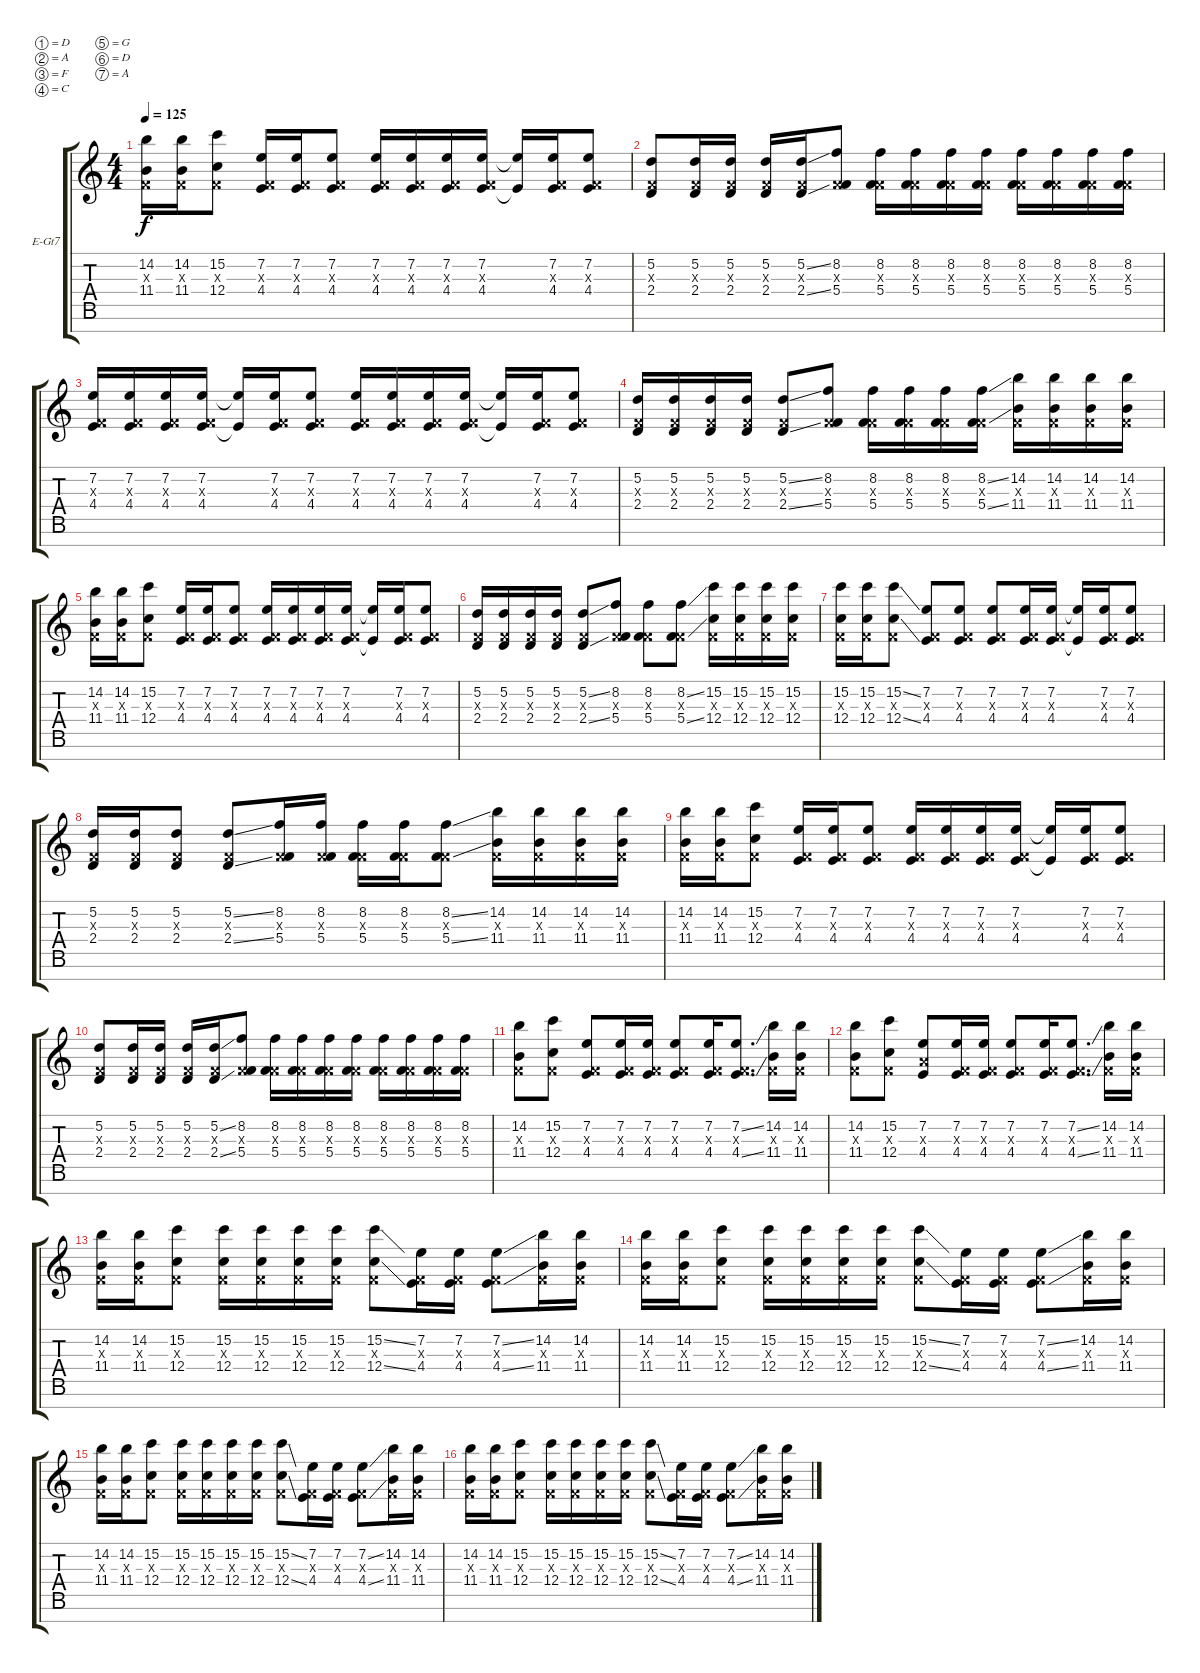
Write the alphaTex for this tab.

\bracketExtendMode groupsimilarinstruments
\firstSystemTrackNameOrientation horizontal
\otherSystemsTrackNameOrientation horizontal
\track ("Head" "E-Gt7") {instrument distortionguitar}
\staff {score tabs}
\tuning (D4 A3 F3 C3 G2 D2 A1)
\ts (4 4)
\tempo 125
\clef g2
\ks c
(14.2 0.3{x} 11.4).16{dy f} (14.2 0.3{x} 11.4).16 (15.2 0.3{x} 12.4).8 (7.2 0.3{x} 4.4).16 (7.2 0.3{x} 4.4).16 (7.2 0.3{x} 4.4).8 (7.2 0.3{x} 4.4).16 (7.2 0.3{x} 4.4).16 (7.2 0.3{x} 4.4).16 (7.2 0.3{x} 4.4).16 (7.2{t} 4.4{t}).16 (7.2 0.3{x} 4.4).16 (7.2 0.3{x} 4.4).8 |
(5.2 0.3{x} 2.4).8 (5.2 0.3{x} 2.4).16 (5.2 0.3{x} 2.4).16 (5.2 0.3{x} 2.4).16 (5.2{ss} 0.3{x} 2.4{ss}).16 (8.2 0.3{x} 5.4).8 (8.2 0.3{x} 5.4).16 (8.2 0.3{x} 5.4).16 (8.2 0.3{x} 5.4).16 (8.2 0.3{x} 5.4).16 (8.2 0.3{x} 5.4).16 (8.2 0.3{x} 5.4).16 (8.2 0.3{x} 5.4).16 (8.2 0.3{x} 5.4).16 |
(7.2 0.3{x} 4.4).16 (7.2 0.3{x} 4.4).16 (7.2 0.3{x} 4.4).16 (7.2 0.3{x} 4.4).16 (7.2{t} 4.4{t}).16 (7.2 0.3{x} 4.4).16 (7.2 0.3{x} 4.4).8 (7.2 0.3{x} 4.4).16 (7.2 0.3{x} 4.4).16 (7.2 0.3{x} 4.4).16 (7.2 0.3{x} 4.4).16 (7.2{t} 4.4{t}).16 (7.2 0.3{x} 4.4).16 (7.2 0.3{x} 4.4).8 |
(5.2 0.3{x} 2.4).16 (5.2 0.3{x} 2.4).16 (5.2 0.3{x} 2.4).16 (5.2 0.3{x} 2.4).16 (5.2{ss} 0.3{x} 2.4{ss}).8 (8.2 0.3{x} 5.4).8 (8.2 0.3{x} 5.4).16 (8.2 0.3{x} 5.4).16 (8.2 0.3{x} 5.4).16 (8.2{ss} 0.3{x} 5.4{ss}).16 (14.2 0.3{x} 11.4).16 (14.2 0.3{x} 11.4).16 (14.2 0.3{x} 11.4).16 (14.2 0.3{x} 11.4).16 |
(14.2 0.3{x} 11.4).16 (14.2 0.3{x} 11.4).16 (15.2 0.3{x} 12.4).8 (7.2 0.3{x} 4.4).16 (7.2 0.3{x} 4.4).16 (7.2 0.3{x} 4.4).8 (7.2 0.3{x} 4.4).16 (7.2 0.3{x} 4.4).16 (7.2 0.3{x} 4.4).16 (7.2 0.3{x} 4.4).16 (7.2{t} 4.4{t}).16 (7.2 0.3{x} 4.4).16 (7.2 0.3{x} 4.4).8 |
(5.2 0.3{x} 2.4).16 (5.2 0.3{x} 2.4).16 (5.2 0.3{x} 2.4).16 (5.2 0.3{x} 2.4).16 (5.2{ss} 0.3{x} 2.4{ss}).8 (8.2 0.3{x} 5.4).8 (8.2 0.3{x} 5.4).8 (8.2{ss} 0.3{x} 5.4{ss}).8 (15.2 0.3{x} 12.4).16 (15.2 0.3{x} 12.4).16 (15.2 0.3{x} 12.4).16 (15.2 0.3{x} 12.4).16 |
(15.2 0.3{x} 12.4).16 (15.2 0.3{x} 12.4).16 (15.2{ss} 0.3{x} 12.4{ss}).8 (7.2 0.3{x} 4.4).8 (7.2 0.3{x} 4.4).8 (7.2 0.3{x} 4.4).8 (7.2 0.3{x} 4.4).16 (7.2 0.3{x} 4.4).16 (7.2{t} 4.4{t}).16 (7.2 0.3{x} 4.4).16 (7.2 0.3{x} 4.4).8 |
(5.2 0.3{x} 2.4).16 (5.2 0.3{x} 2.4).16 (5.2 0.3{x} 2.4).8 (5.2{ss} 0.3{x} 2.4{ss}).8 (8.2 0.3{x} 5.4).16 (8.2 0.3{x} 5.4).16 (8.2 0.3{x} 5.4).16 (8.2 0.3{x} 5.4).16 (8.2{ss} 0.3{x} 5.4{ss}).8 (14.2 0.3{x} 11.4).16 (14.2 0.3{x} 11.4).16 (14.2 0.3{x} 11.4).16 (14.2 0.3{x} 11.4).16 |
(14.2 0.3{x} 11.4).16 (14.2 0.3{x} 11.4).16 (15.2 0.3{x} 12.4).8 (7.2 0.3{x} 4.4).16 (7.2 0.3{x} 4.4).16 (7.2 0.3{x} 4.4).8 (7.2 0.3{x} 4.4).16 (7.2 0.3{x} 4.4).16 (7.2 0.3{x} 4.4).16 (7.2 0.3{x} 4.4).16 (7.2{t} 4.4{t}).16 (7.2 0.3{x} 4.4).16 (7.2 0.3{x} 4.4).8 |
(5.2 0.3{x} 2.4).8 (5.2 0.3{x} 2.4).16 (5.2 0.3{x} 2.4).16 (5.2 0.3{x} 2.4).16 (5.2{ss} 0.3{x} 2.4{ss}).16 (8.2 0.3{x} 5.4).8 (8.2 0.3{x} 5.4).16 (8.2 0.3{x} 5.4).16 (8.2 0.3{x} 5.4).16 (8.2 0.3{x} 5.4).16 (8.2 0.3{x} 5.4).16 (8.2 0.3{x} 5.4).16 (8.2 0.3{x} 5.4).16 (8.2 0.3{x} 5.4).16 |
(14.2 0.3{x} 11.4).8 (15.2 0.3{x} 12.4).8 (7.2 0.3{x} 4.4).8 (7.2 0.3{x} 4.4).16 (7.2 0.3{x} 4.4).16 (7.2 0.3{x} 4.4).8 (7.2 0.3{x} 4.4).16 (7.2{ss} 0.3{x} 4.4{ss}).8{d} (14.2 0.3{x} 11.4).16 (14.2 0.3{x} 11.4).16 |
(14.2 0.3{x} 11.4).8 (15.2 0.3{x} 12.4).8 (7.2 4.3{x} 4.4).8 (7.2 0.3{x} 4.4).16 (7.2 0.3{x} 4.4).16 (7.2 0.3{x} 4.4).8 (7.2 0.3{x} 4.4).16 (7.2{ss} 0.3{x} 4.4{ss}).8{d} (14.2 0.3{x} 11.4).16 (14.2 0.3{x} 11.4).16 |
(14.2 0.3{x} 11.4).16 (14.2 0.3{x} 11.4).16 (15.2 0.3{x} 12.4).8 (15.2 0.3{x} 12.4).16 (15.2 0.3{x} 12.4).16 (15.2 0.3{x} 12.4).16 (15.2 0.3{x} 12.4).16 (15.2{ss} 0.3{x} 12.4{ss}).8 (7.2 0.3{x} 4.4).16 (7.2 0.3{x} 4.4).16 (7.2{ss} 0.3{x} 4.4{ss}).8 (14.2 0.3{x} 11.4).16 (14.2 0.3{x} 11.4).16 |
(14.2 0.3{x} 11.4).16 (14.2 0.3{x} 11.4).16 (15.2 0.3{x} 12.4).8 (15.2 0.3{x} 12.4).16 (15.2 0.3{x} 12.4).16 (15.2 0.3{x} 12.4).16 (15.2 0.3{x} 12.4).16 (15.2{ss} 0.3{x} 12.4{ss}).8 (7.2 0.3{x} 4.4).16 (7.2 0.3{x} 4.4).16 (7.2{ss} 0.3{x} 4.4{ss}).8 (14.2 0.3{x} 11.4).16 (14.2 0.3{x} 11.4).16 |
(14.2 0.3{x} 11.4).16 (14.2 0.3{x} 11.4).16 (15.2 0.3{x} 12.4).8 (15.2 0.3{x} 12.4).16 (15.2 0.3{x} 12.4).16 (15.2 0.3{x} 12.4).16 (15.2 0.3{x} 12.4).16 (15.2{ss} 0.3{x} 12.4{ss}).8 (7.2 0.3{x} 4.4).16 (7.2 0.3{x} 4.4).16 (7.2{ss} 0.3{x} 4.4{ss}).8 (14.2 0.3{x} 11.4).16 (14.2 0.3{x} 11.4).16 |
(14.2 0.3{x} 11.4).16 (14.2 0.3{x} 11.4).16 (15.2 0.3{x} 12.4).8 (15.2 0.3{x} 12.4).16 (15.2 0.3{x} 12.4).16 (15.2 0.3{x} 12.4).16 (15.2 0.3{x} 12.4).16 (15.2{ss} 0.3{x} 12.4{ss}).8 (7.2 0.3{x} 4.4).16 (7.2 0.3{x} 4.4).16 (7.2{ss} 0.3{x} 4.4{ss}).8 (14.2 0.3{x} 11.4).16 (14.2 0.3{x} 11.4).16
